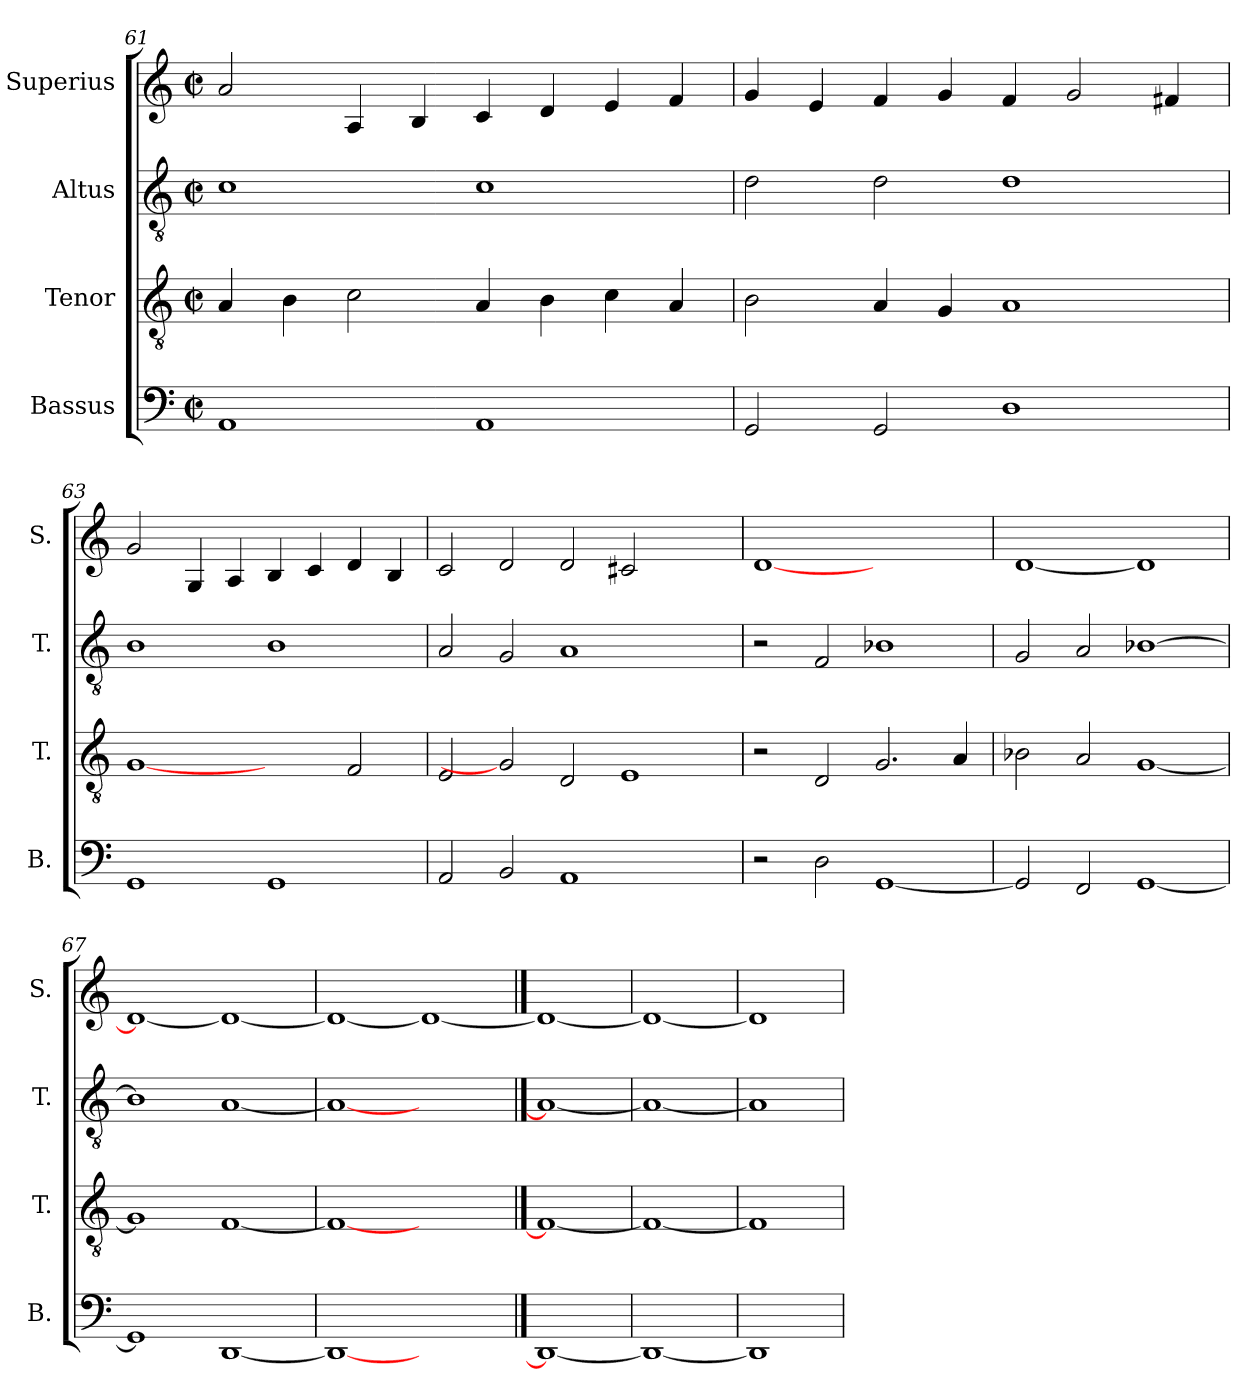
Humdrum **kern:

**kern	**kern	**kern	**kern
*part4	*part3	*part2	*part1
*staff4	*staff3	*staff2	*staff1
*I"Bassus	*I"Tenor	*I"Altus	*I"Superius
*I'B.	*I'T.	*I'T.	*I'S.
!!LO:PB:g=z
*clefF4	*clefGv2	*clefGv2	*clefG2
*	*ITrd7c12	*ITrd7c12	*
*k[]	*k[]	*k[]	*k[]
*C:	*C:	*C:	*C:
*M2/2	*M2/2	*M2/2	*M2/2
*met(c|)	*met(c|)	*met(c|)	*met(c|)
=61	=61	=61	=61
1AAi	4AAi/	1Ci	2ai/
.	4BBi\	.	.
.	2Ci\	.	4Ai/
.	.	.	4Bi/
1AAi	4AAi/	1Ci	4ci/
.	4BBi\	.	4di/
.	4Ci\	.	4ei/
.	4AAi/	.	4fi/
=62	=62	=62	=62
2GGi/	2BBi\	2Di\	4gi/
.	.	.	4ei/
2GGi/	4AAi/	2Di\	4fi/
.	4GGi/	.	4gi/
1Di	1AAi	1Di	4fi/
.	.	.	2gi/
.	.	.	4f#Xi/
=63	=63	=63	=63
1GGi	[1GGi	1BBi	2gi/
.	.	.	4Gi/
.	.	.	4Ai/
1GGi	2ryy	1BBi	4Bi/
.	.	.	4ci/
.	2FFi/	.	4di/
.	.	.	4Bi/
!!LO:LB:g=z
=64	=64	=64	=64
2AAi/	2EEi/	2AAi/	2ci/
2BBi/	2GGi]	2GGi/	2di/
1AAi	2DDi/	1AAi	2di/
.	1EEi	.	2c#Xi/
2ryy	.	2ryy	2ryy
=65	=65	=65	=65
2r	2r	2r	[1di
2Di\	2DDi/	2FFi/	.
[<1GGi	2.GGi/	1BB-Xi	1ryy
.	4AAi/	.	.
=66	=66	=66	=66
2GGi/]	2BB-Xi\	2GGi/	[<1di
2FFi/	2AAi/	2AAi/	.
[<1GGi	[<1GGi	[>1BB-Xi	1di]
=67	=67	=67	=67
1GGi]	1GGi]	1BB-i]	1di_<
[<1DDi	[<1FFi	[<1AAi	1di_
=68	=68	=68	=68
1DDi_<	1FFi_<	1AAi_<	1di_<
1ryy	1ryy	1ryy	1di_
==69	==69	==69	==69
1DDi_	1FFi_	1AAi_	1di_
=70	=70	=70	=70
1DDi_	1FFi_	1AAi_	1di_
=71	=71	=71	=71
1DDi]	1FFi]	1AAi]	1di]
=	=	=	=
*-	*-	*-	*-
